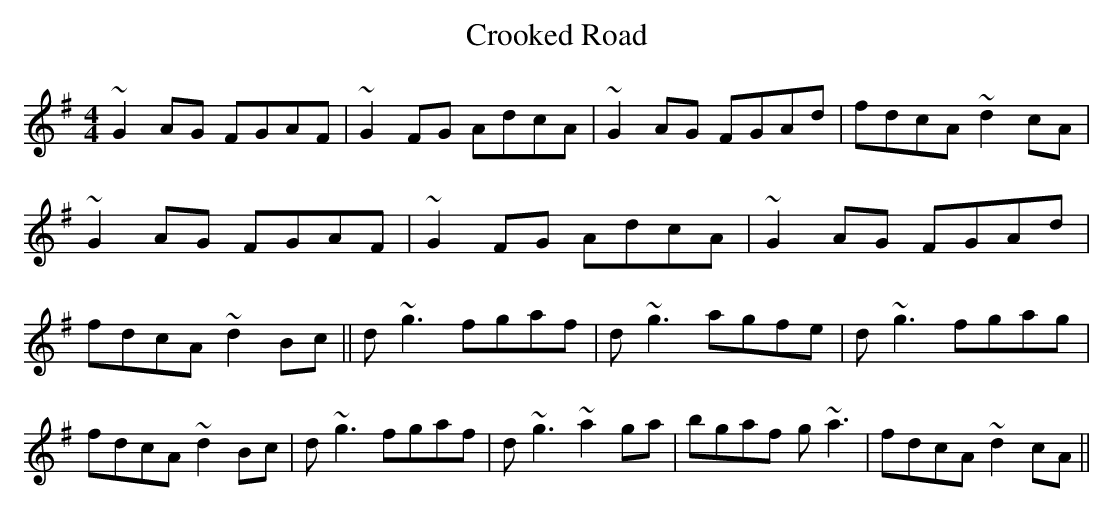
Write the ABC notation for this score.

X:1
T:Crooked Road
M:4/4
L:1/8
K:G
~G2 AG FGAF|~G2 FG AdcA|~G2 AG FGAd|fdcA ~d2 cA|\
~G2 AG FGAF|~G2 FG AdcA|~G2 AG FGAd|fdcA ~d2 Bc||\
d~g3 fgaf|d~g3 agfe|d~g3 fgag|fdcA ~d2 Bc|\
d~g3 fgaf|d~g3 ~a2 ga|bgaf g ~a3|fdcA ~d2 cA||\
